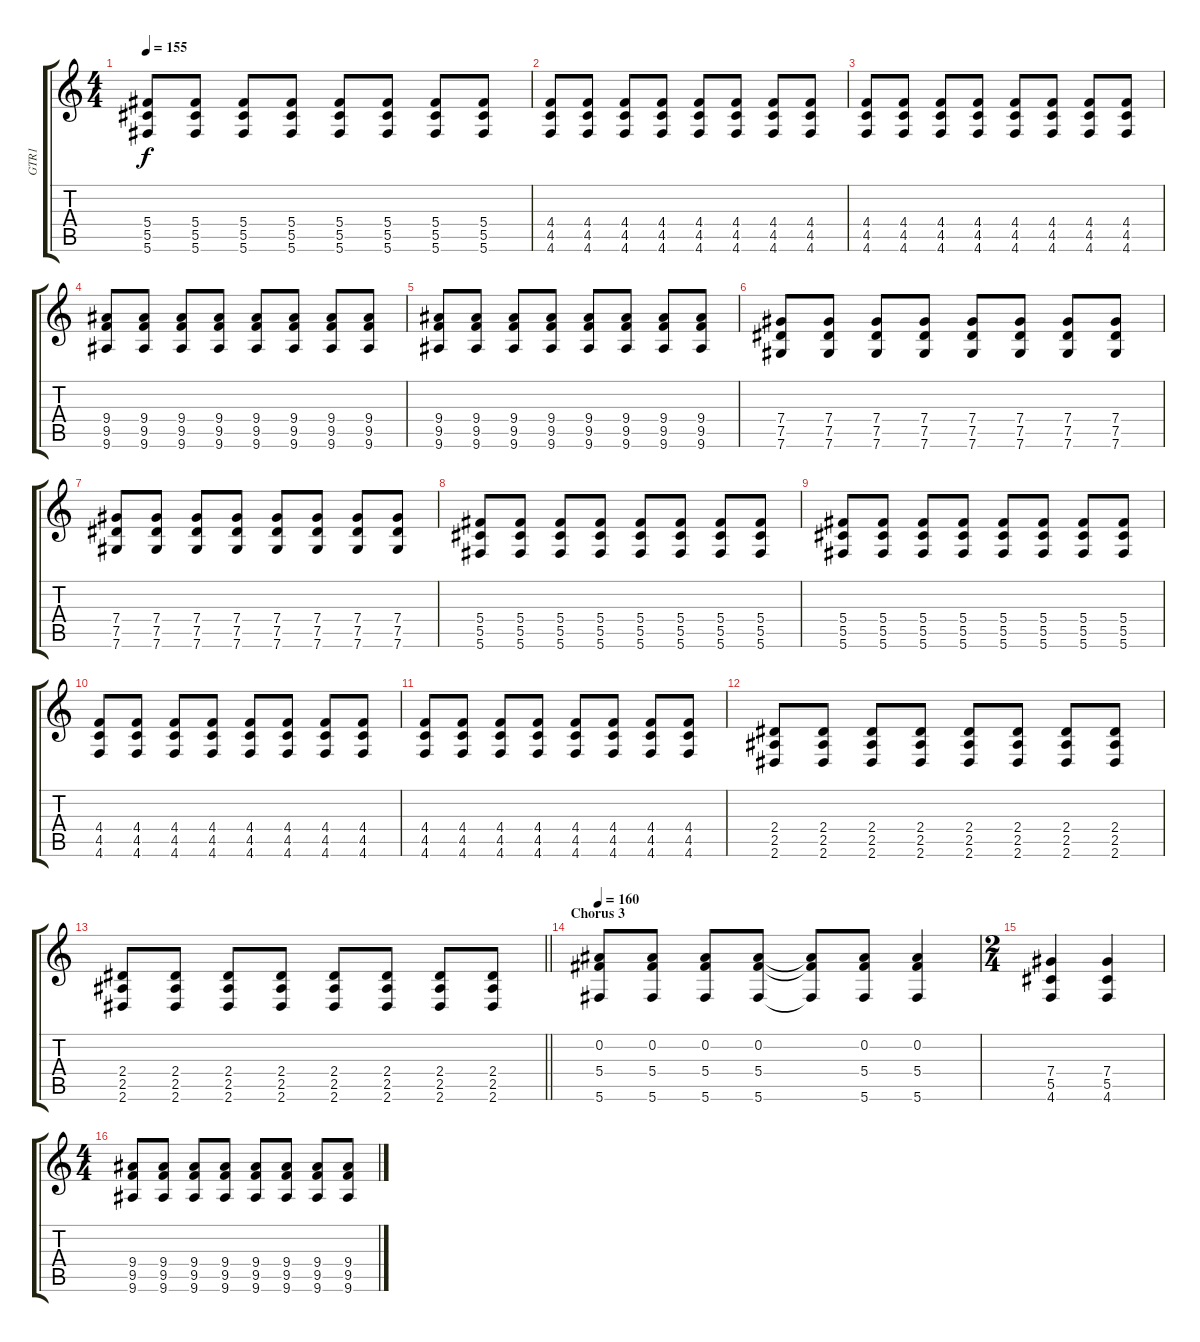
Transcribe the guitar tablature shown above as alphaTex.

\track ("GTR1" "GTR1") {instrument distortionguitar}
\staff {score tabs}
\tuning (Eb4 Bb3 Gb3 Db3 Ab2 Db2) {hide}
\ts (4 4)
\tempo 155
\clef g2
\ks c
(5.4 5.5 5.6).8{dy f} (5.4 5.5 5.6).8 (5.4 5.5 5.6).8 (5.4 5.5 5.6).8 (5.4 5.5 5.6).8 (5.4 5.5 5.6).8 (5.4 5.5 5.6).8 (5.4 5.5 5.6).8 |
(4.4 4.5 4.6).8 (4.4 4.5 4.6).8 (4.4 4.5 4.6).8 (4.4 4.5 4.6).8 (4.4 4.5 4.6).8 (4.4 4.5 4.6).8 (4.4 4.5 4.6).8 (4.4 4.5 4.6).8 |
(4.4 4.5 4.6).8 (4.4 4.5 4.6).8 (4.4 4.5 4.6).8 (4.4 4.5 4.6).8 (4.4 4.5 4.6).8 (4.4 4.5 4.6).8 (4.4 4.5 4.6).8 (4.4 4.5 4.6).8 |
(9.4 9.5 9.6).8 (9.4 9.5 9.6).8 (9.4 9.5 9.6).8 (9.4 9.5 9.6).8 (9.4 9.5 9.6).8 (9.4 9.5 9.6).8 (9.4 9.5 9.6).8 (9.4 9.5 9.6).8 |
(9.4 9.5 9.6).8 (9.4 9.5 9.6).8 (9.4 9.5 9.6).8 (9.4 9.5 9.6).8 (9.4 9.5 9.6).8 (9.4 9.5 9.6).8 (9.4 9.5 9.6).8 (9.4 9.5 9.6).8 |
(7.4 7.5 7.6).8 (7.4 7.5 7.6).8 (7.4 7.5 7.6).8 (7.4 7.5 7.6).8 (7.4 7.5 7.6).8 (7.4 7.5 7.6).8 (7.4 7.5 7.6).8 (7.4 7.5 7.6).8 |
(7.4 7.5 7.6).8 (7.4 7.5 7.6).8 (7.4 7.5 7.6).8 (7.4 7.5 7.6).8 (7.4 7.5 7.6).8 (7.4 7.5 7.6).8 (7.4 7.5 7.6).8 (7.4 7.5 7.6).8 |
(5.4 5.5 5.6).8 (5.4 5.5 5.6).8 (5.4 5.5 5.6).8 (5.4 5.5 5.6).8 (5.4 5.5 5.6).8 (5.4 5.5 5.6).8 (5.4 5.5 5.6).8 (5.4 5.5 5.6).8 |
(5.4 5.5 5.6).8 (5.4 5.5 5.6).8 (5.4 5.5 5.6).8 (5.4 5.5 5.6).8 (5.4 5.5 5.6).8 (5.4 5.5 5.6).8 (5.4 5.5 5.6).8 (5.4 5.5 5.6).8 |
(4.4 4.5 4.6).8 (4.4 4.5 4.6).8 (4.4 4.5 4.6).8 (4.4 4.5 4.6).8 (4.4 4.5 4.6).8 (4.4 4.5 4.6).8 (4.4 4.5 4.6).8 (4.4 4.5 4.6).8 |
(4.4 4.5 4.6).8 (4.4 4.5 4.6).8 (4.4 4.5 4.6).8 (4.4 4.5 4.6).8 (4.4 4.5 4.6).8 (4.4 4.5 4.6).8 (4.4 4.5 4.6).8 (4.4 4.5 4.6).8 |
(2.4 2.5 2.6).8 (2.4 2.5 2.6).8 (2.4 2.5 2.6).8 (2.4 2.5 2.6).8 (2.4 2.5 2.6).8 (2.4 2.5 2.6).8 (2.4 2.5 2.6).8 (2.4 2.5 2.6).8 |
\barLineRight lightlight
(2.4 2.5 2.6).8 (2.4 2.5 2.6).8 (2.4 2.5 2.6).8 (2.4 2.5 2.6).8 (2.4 2.5 2.6).8 (2.4 2.5 2.6).8 (2.4 2.5 2.6).8 (2.4 2.5 2.6).8 |
\section ("" "Chorus 3")
\tempo 160
(0.2 5.4 5.6).8 (0.2 5.4 5.6).8 (0.2 5.4 5.6).8 (0.2 5.4 5.6).8 (0.2{t} 5.4{t} 5.6{t}).8 (0.2 5.4 5.6).8 (0.2 5.4 5.6).4 |
\ts (2 4)
(7.4 5.5 4.6).4 (7.4 5.5 4.6).4 |
\ts (4 4)
(9.4 9.5 9.6).8 (9.4 9.5 9.6).8 (9.4 9.5 9.6).8 (9.4 9.5 9.6).8 (9.4 9.5 9.6).8 (9.4 9.5 9.6).8 (9.4 9.5 9.6).8 (9.4 9.5 9.6).8
